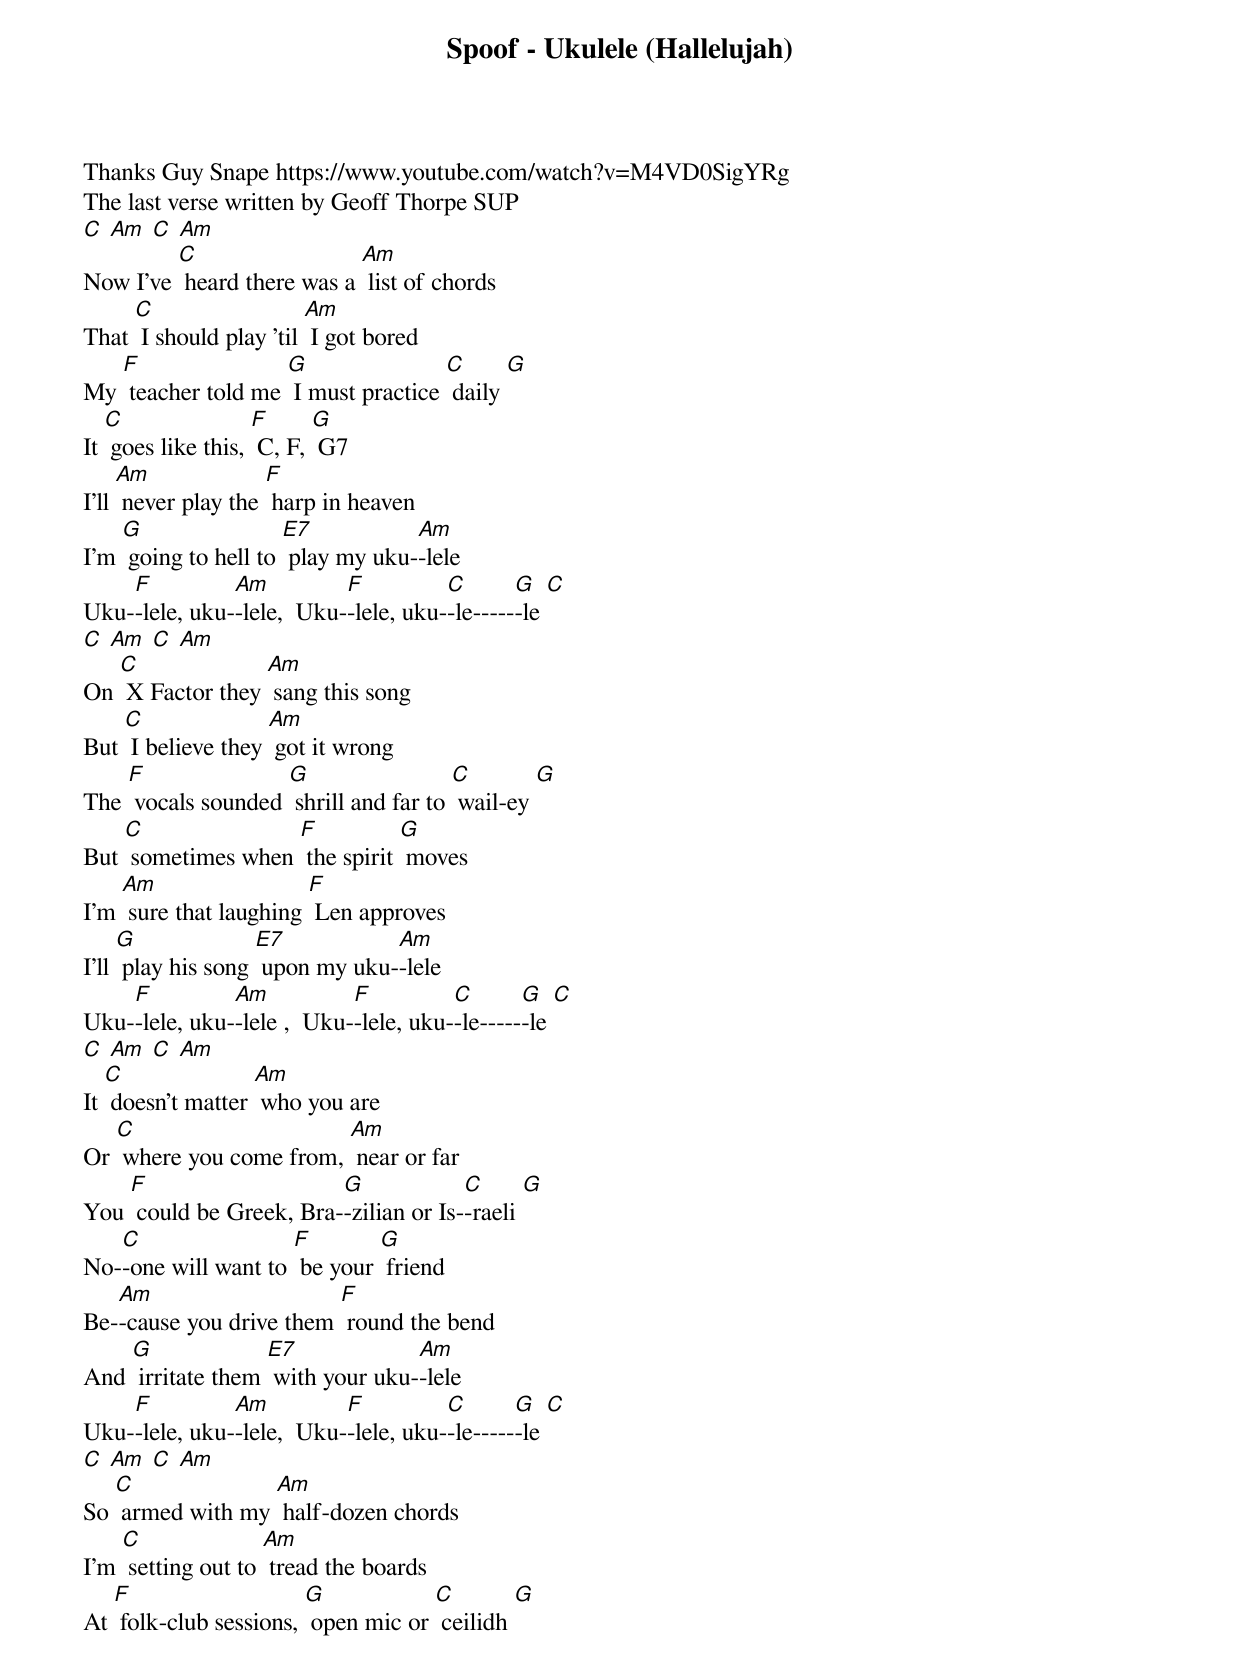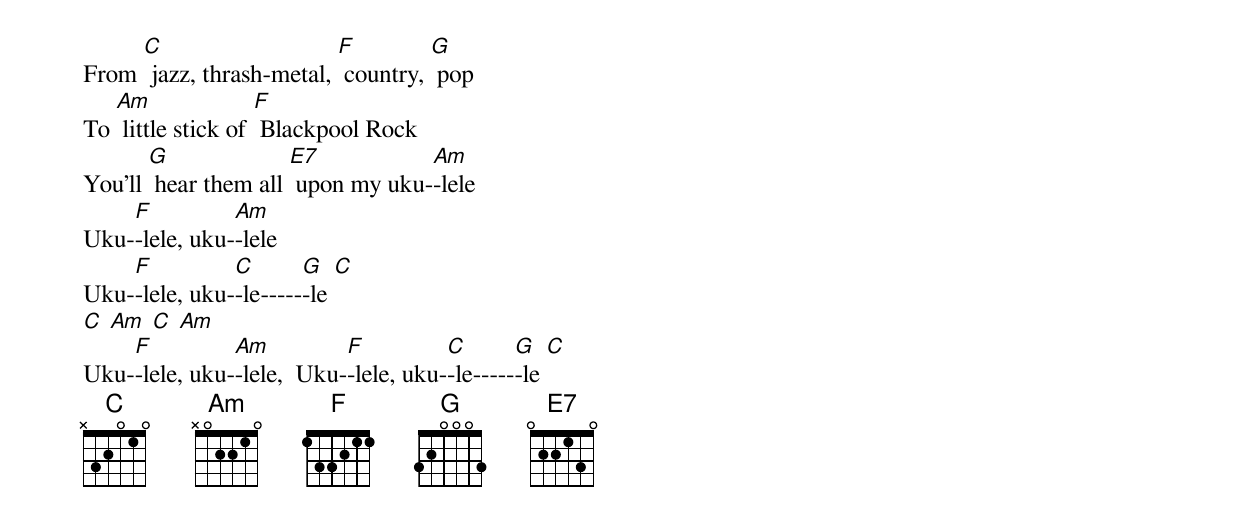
{t: Spoof - Ukulele (Hallelujah) }
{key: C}
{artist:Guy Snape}
Thanks Guy Snape https://www.youtube.com/watch?v=M4VD0SigYRg
The last verse written by Geoff Thorpe SUP
{c: }
[C] [Am] [C] [Am]
Now I’ve [C] heard there was a [Am] list of chords
That [C] I should play ’til [Am] I got bored
My [F] teacher told me [G] I must practice [C] daily [G]
It [C] goes like this, [F] C, F, [G] G7
I’ll [Am] never play the [F] harp in heaven
I’m [G] going to hell to [E7] play my uku-[Am]-lele
{c: }
Uku-[F]-lele, uku-[Am]-lele,  Uku-[F]-lele, uku-[C]-le-----[G]-le [C]
[C] [Am] [C] [Am]
{c: }
On [C] X Factor they [Am] sang this song
But [C] I believe they [Am] got it wrong
The [F] vocals sounded [G] shrill and far to [C] wail-ey [G]
But [C] sometimes when [F] the spirit [G] moves
I’m [Am] sure that laughing [F] Len approves
I’ll [G] play his song [E7] upon my uku-[Am]-lele
Uku-[F]-lele, uku-[Am]-lele ,  Uku-[F]-lele, uku-[C]-le-----[G]-le [C]
[C] [Am] [C] [Am]
{c: }
It [C] doesn’t matter [Am] who you are
Or [C] where you come from, [Am] near or far
You [F] could be Greek, Bra-[G]-zilian or Is-[C]-raeli [G]
No-[C]-one will want to [F] be your [G] friend
Be-[Am]-cause you drive them [F] round the bend
And [G] irritate them [E7] with your uku-[Am]-lele
Uku-[F]-lele, uku-[Am]-lele,  Uku-[F]-lele, uku-[C]-le-----[G]-le [C]
[C] [Am] [C] [Am]
So [C] armed with my [Am] half-dozen chords
I'm [C] setting out to [Am] tread the boards
At [F] folk-club sessions, [G] open mic or [C] ceilidh [G]
From [C] jazz, thrash-metal, [F] country, [G] pop
To [Am] little stick of [F] Blackpool Rock
You'll [G] hear them all [E7] upon my uku-[Am]-lele
{c: }
Uku-[F]-lele, uku-[Am]-lele
Uku-[F]-lele, uku-[C]-le-----[G]-le [C]
[C] [Am] [C] [Am]
Uku-[F]-lele, uku-[Am]-lele,  Uku-[F]-lele, uku-[C]-le-----[G]-le [C]
